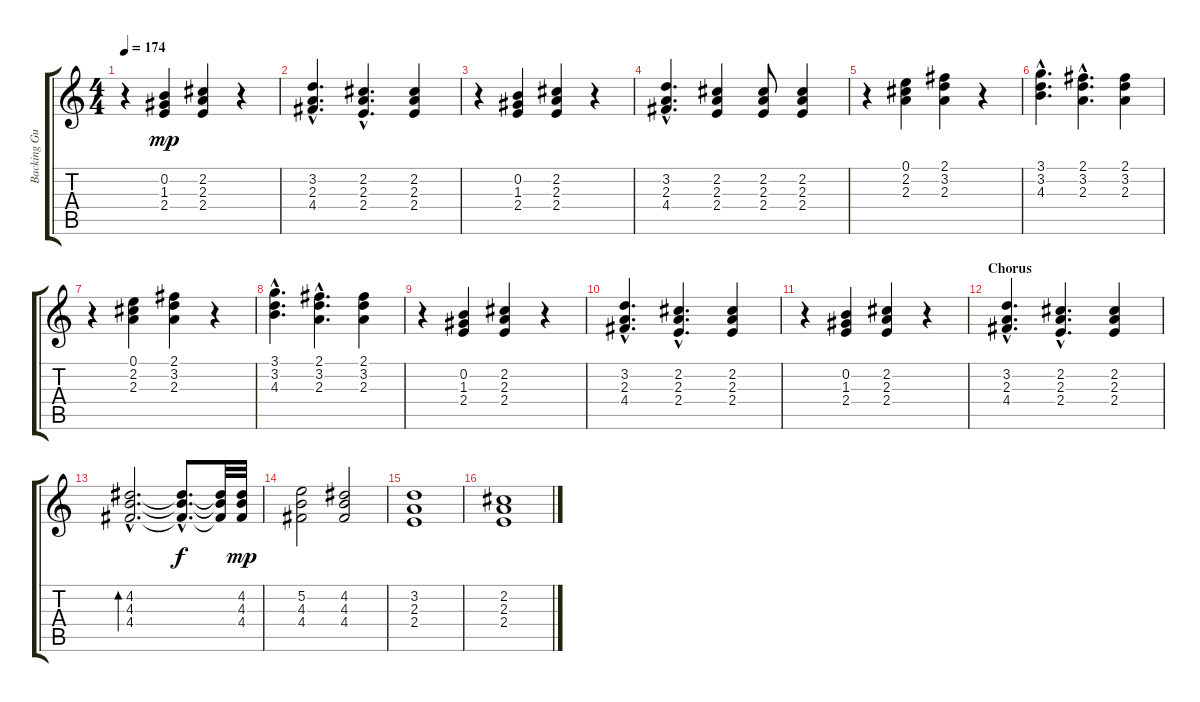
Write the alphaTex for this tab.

\track ("Backing Guitar Acoustic" "Backing Gu") {instrument acousticguitarsteel}
\staff {score tabs}
\tuning (E4 B3 G3 D3 A2 E2) {hide}
\ts (4 4)
\tempo 174
\clef g2
\ks c
r.4{dy mp} (0.2 1.3 2.4).4 (2.2 2.3 2.4).4 r.4 |
(3.2{hac} 2.3{hac} 4.4{hac}).4{d} (2.2{hac} 2.3{hac} 2.4{hac}).4{d} (2.2 2.3 2.4).4 |
r.4 (0.2 1.3 2.4).4 (2.2 2.3 2.4).4 r.4 |
(3.2{hac} 2.3{hac} 4.4{hac}).4{d} (2.2 2.3 2.4).4 (2.2 2.3 2.4).8 (2.2 2.3 2.4).4 |
r.4 (0.1 2.2 2.3).4 (2.1 3.2 2.3).4 r.4 |
(3.1{hac} 3.2{hac} 4.3{hac}).4{d} (2.1{hac} 3.2{hac} 2.3{hac}).4{d} (2.1 3.2 2.3).4 |
r.4 (0.1 2.2 2.3).4 (2.1 3.2 2.3).4 r.4 |
(3.1{hac} 3.2{hac} 4.3{hac}).4{d} (2.1{hac} 3.2{hac} 2.3{hac}).4{d} (2.1 3.2 2.3).4 |
r.4 (0.2 1.3 2.4).4 (2.2 2.3 2.4).4 r.4 |
(3.2{hac} 2.3{hac} 4.4{hac}).4{d} (2.2{hac} 2.3{hac} 2.4{hac}).4{d} (2.2 2.3 2.4).4 |
r.4 (0.2 1.3 2.4).4 (2.2 2.3 2.4).4 r.4 |
\section ("" "Chorus")
(3.2{hac} 2.3{hac} 4.4{hac}).4{d} (2.2{hac} 2.3{hac} 2.4{hac}).4{d} (2.2 2.3 2.4).4 |
(4.2{hac} 4.3{hac} 4.4{hac}).2{d bd 240} (4.2{hac t} 4.3{hac t} 4.4{hac t}).8{d dy f} (4.2{t} 4.3{t} 4.4{t}).32 (4.2 4.3 4.4).32{dy mp} |
(5.2 4.3 4.4).2 (4.2 4.3 4.4).2 |
(3.2 2.3 2.4).1 |
(2.2 2.3 2.4).1
